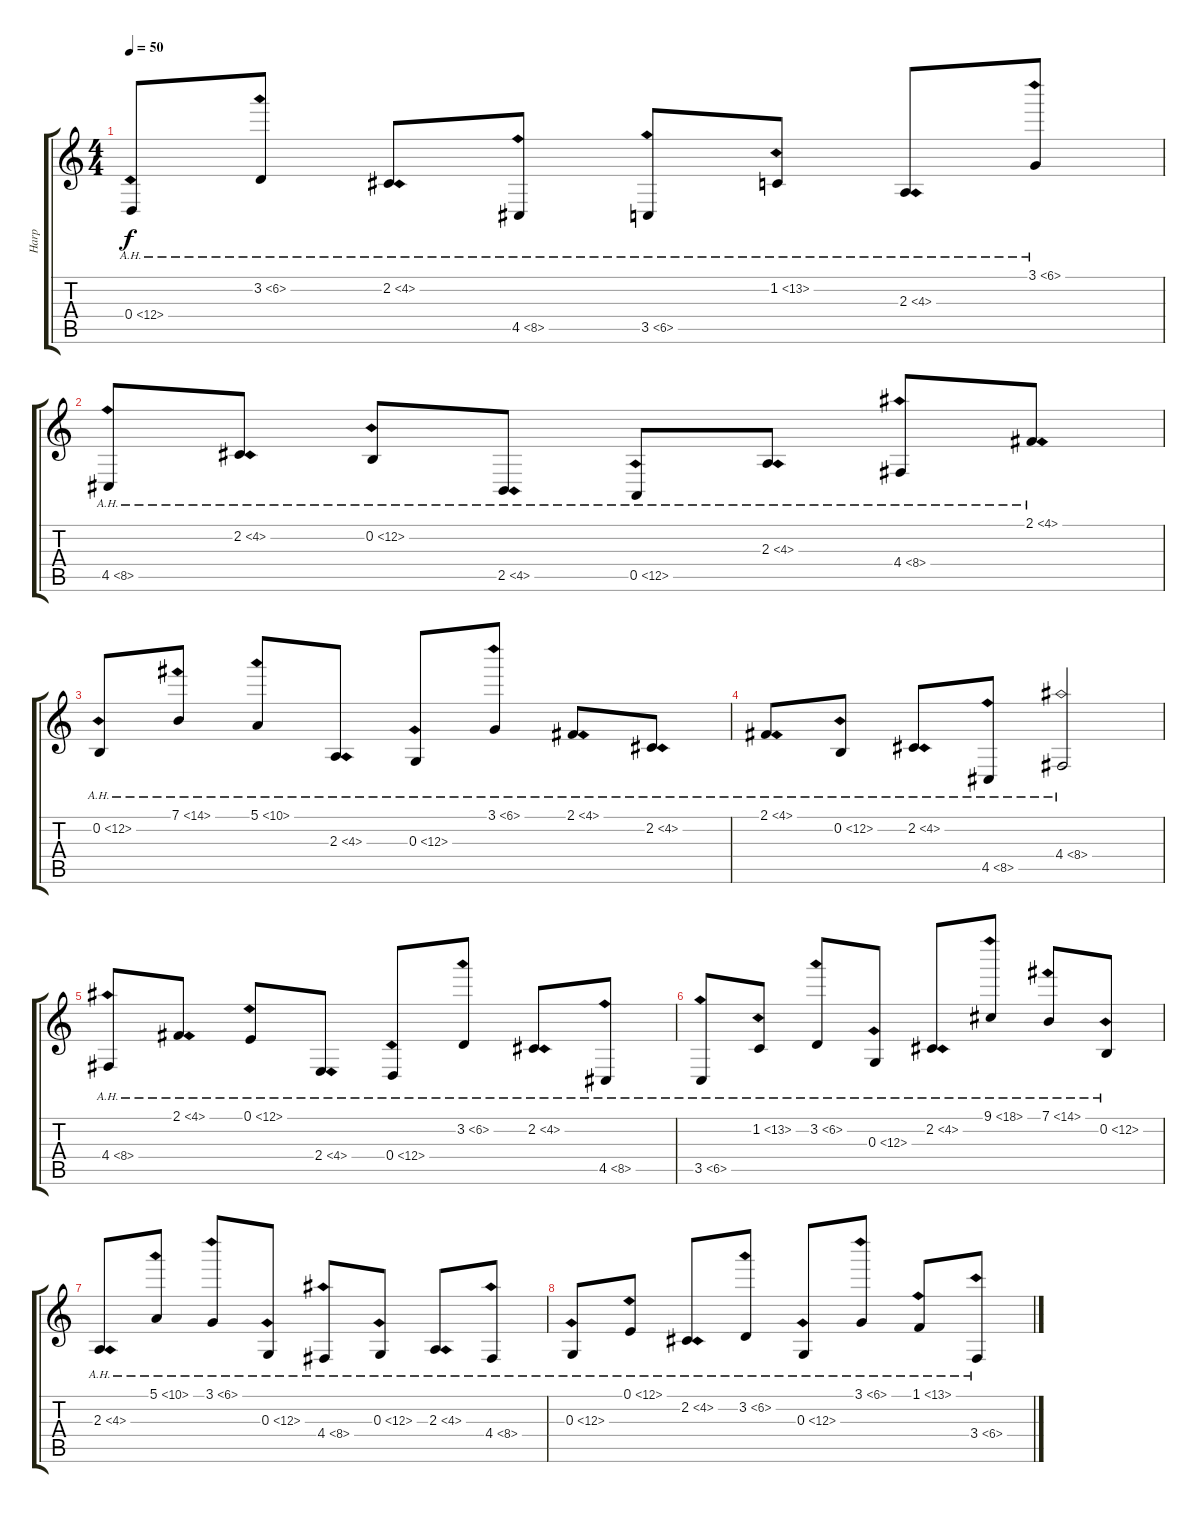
\track ("Harp" "Harp") {instrument orchestralharp}
\staff {score tabs}
\tuning (E4 B3 G3 D3 A2 E2) {hide}
\ts (4 4)
\tempo 50
\clef g2
\ks c
0.4{ah 12}.8{dy f} 3.2{ah 3}.8 2.2{ah 2}.8 4.5{ah 4}.8 3.5{ah 3}.8 1.2{ah 12}.8 2.3{ah 2}.8 3.1{ah 3}.8 |
4.5{ah 4}.8 2.2{ah 2}.8 0.2{ah 12}.8 2.5{ah 2}.8 0.5{ah 12}.8 2.3{ah 2}.8 4.4{ah 4}.8 2.1{ah 2}.8 |
0.2{ah 12}.8 7.1{ah 7}.8 5.1{ah 5}.8 2.3{ah 2}.8 0.3{ah 12}.8 3.1{ah 3}.8 2.1{ah 2}.8 2.2{ah 2}.8 |
2.1{ah 2}.8 0.2{ah 12}.8 2.2{ah 2}.8 4.5{ah 4}.8 4.4{ah 4}.2 |
4.4{ah 4}.8 2.1{ah 2}.8 0.1{ah 12}.8 2.4{ah 2}.8 0.4{ah 12}.8 3.2{ah 3}.8 2.2{ah 2}.8 4.5{ah 4}.8 |
3.5{ah 3}.8 1.2{ah 12}.8 3.2{ah 3}.8 0.3{ah 12}.8 2.2{ah 2}.8 9.1{ah 9}.8 7.1{ah 7}.8 0.2{ah 12}.8 |
2.3{ah 2}.8 5.1{ah 5}.8 3.1{ah 3}.8 0.3{ah 12}.8 4.4{ah 4}.8 0.3{ah 12}.8 2.3{ah 2}.8 4.4{ah 4}.8 |
0.3{ah 12}.8 0.1{ah 12}.8 2.2{ah 2}.8 3.2{ah 3}.8 0.3{ah 12}.8 3.1{ah 3}.8 1.1{ah 12}.8 3.4{ah 3}.8
